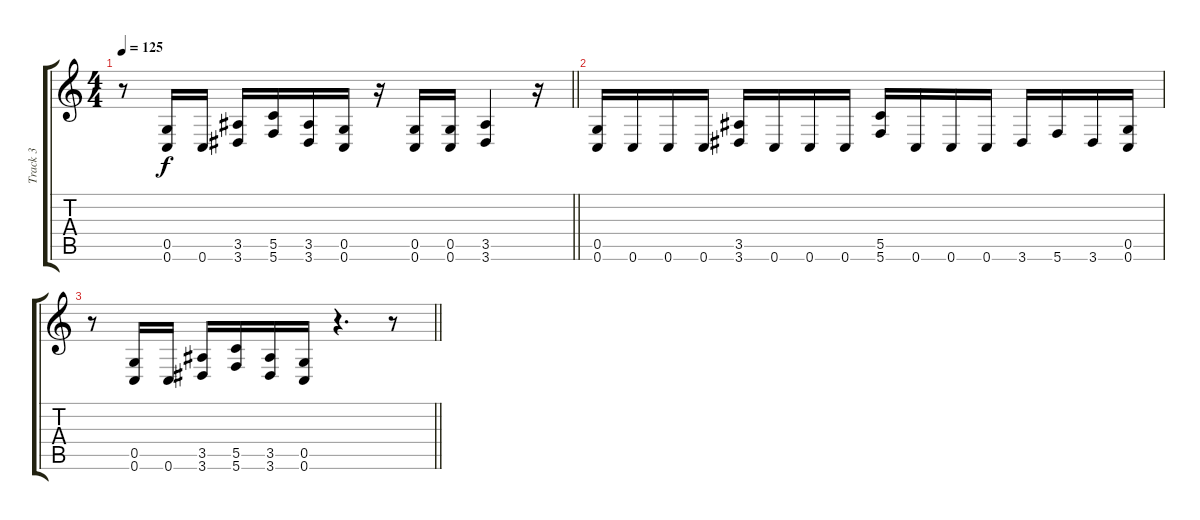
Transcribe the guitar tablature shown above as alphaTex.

\track ("Track 3" "Track 3") {instrument overdrivenguitar}
\staff {score tabs}
\tuning (D4 A3 F3 C3 G2 C2) {hide}
\ts (4 4)
\tempo 125
\clef g2
\barLineRight lightlight
\ks c
r.8{dy f} (0.5 0.6).16 0.6.16 (3.5 3.6).16 (5.5 5.6).16 (3.5 3.6).16 (0.5 0.6).16 r.16 (0.5 0.6).16 (0.5 0.6).16 (3.5 3.6).4 r.16 |
(0.5 0.6).16 0.6.16 0.6.16 0.6.16 (3.5 3.6).16 0.6.16 0.6.16 0.6.16 (5.5 5.6).16 0.6.16 0.6.16 0.6.16 3.6.16 5.6.16 3.6.16 (0.5 0.6).16 |
\barLineRight lightlight
r.8 (0.5 0.6).16 0.6.16 (3.5 3.6).16 (5.5 5.6).16 (3.5 3.6).16 (0.5 0.6).16 r.4{d} r.8
